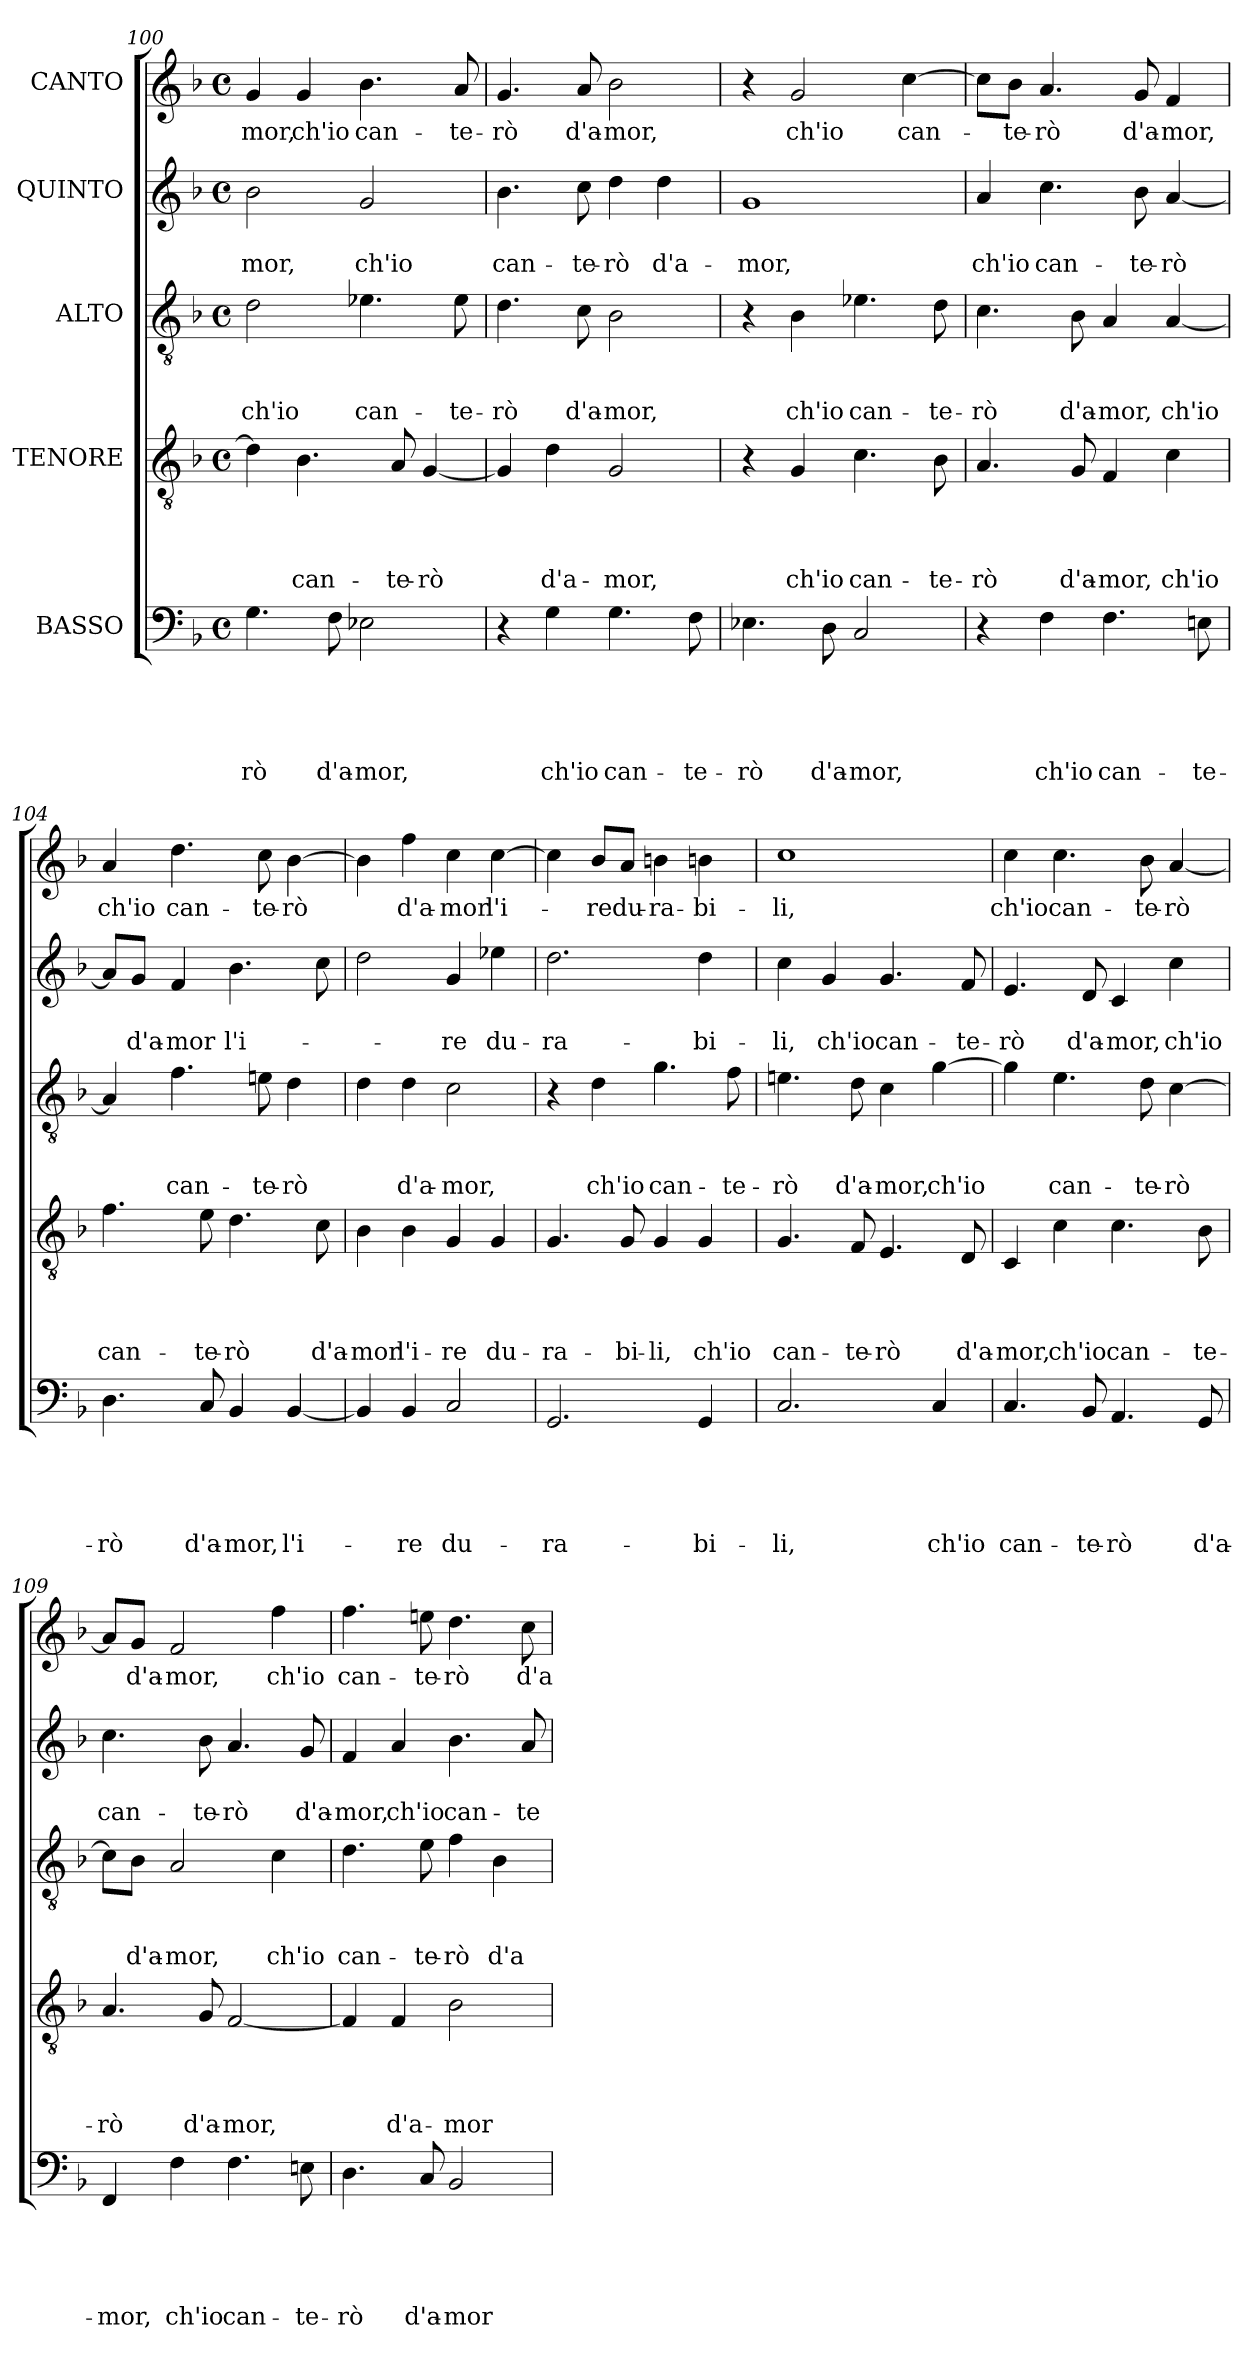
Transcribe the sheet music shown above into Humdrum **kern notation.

**kern	**text	**text	**text	**text	**text	**kern	**text	**text	**text	**text	**kern	**text	**text	**text	**kern	**text	**text	**kern	**text
*part5	*part5	*part5	*part5	*part5	*part5	*part4	*part4	*part4	*part4	*part4	*part3	*part3	*part3	*part3	*part2	*part2	*part2	*part1	*part1
*staff5	*staff5	*staff5	*staff5	*staff5	*staff5	*staff4	*staff4	*staff4	*staff4	*staff4	*staff3	*staff3	*staff3	*staff3	*staff2	*staff2	*staff2	*staff1	*staff1
*I"BASSO	*	*	*	*	*	*I"TENORE	*	*	*	*	*I"ALTO	*	*	*	*I"QUINTO	*	*	*I"CANTO	*
!!LO:LB:g=z
*clefF4	*	*	*	*	*	*clefGv2	*	*	*	*	*clefGv2	*	*	*	*clefG2	*	*	*clefG2	*
*k[b-]	*	*	*	*	*	*k[b-]	*	*	*	*	*k[b-]	*	*	*	*k[b-]	*	*	*k[b-]	*
*F:	*	*	*	*	*	*F:	*	*	*	*	*F:	*	*	*	*F:	*	*	*F:	*
*M4/4	*	*	*	*	*	*M4/4	*	*	*	*	*M4/4	*	*	*	*M4/4	*	*	*M4/4	*
*met(c)	*	*	*	*	*	*met(c)	*	*	*	*	*met(c)	*	*	*	*met(c)	*	*	*met(c)	*
=100	=100	=100	=100	=100	=100	=100	=100	=100	=100	=100	=100	=100	=100	=100	=100	=100	=100	=100	=100
!	!	!	!	!	!LO:LY:b	!	!	!	!	!	!	!	!	!LO:LY:b	!	!	!LO:LY:b	!	!LO:LY:b
4.G\	.	.	.	.	-rò	4d\]	.	.	.	.	2d\	.	.	ch'io	2b-\	.	-mor,	4g/	-mor,
!	!	!	!	!	!	!	!	!	!	!LO:LY:b	!	!	!	!	!	!	!	!	!LO:LY:b
.	.	.	.	.	.	4.B-\	.	.	.	can-	.	.	.	.	.	.	.	4g/	ch'io
!	!	!	!	!	!LO:LY:b	!	!	!	!	!	!	!	!	!	!	!	!	!	!
8F\	.	.	.	.	d'a-	.	.	.	.	.	.	.	.	.	.	.	.	.	.
!	!	!	!	!	!LO:LY:b	!	!	!	!	!	!	!	!	!LO:LY:b	!	!	!LO:LY:b	!	!LO:LY:b
2E-X\	.	.	.	.	-mor,	.	.	.	.	.	4.e-X\	.	.	can-	2g/	.	ch'io	4.b-\	can-
!	!	!	!	!	!	!	!	!	!	!LO:LY:b	!	!	!	!	!	!	!	!	!
.	.	.	.	.	.	8A/	.	.	.	-te-	.	.	.	.	.	.	.	.	.
!	!	!	!	!	!	!	!	!	!	!LO:LY:b	!	!	!	!	!	!	!	!	!
.	.	.	.	.	.	[<4G/	.	.	.	-rò	.	.	.	.	.	.	.	.	.
!	!	!	!	!	!	!	!	!	!	!	!	!	!	!LO:LY:b	!	!	!	!	!LO:LY:b
.	.	.	.	.	.	.	.	.	.	.	8e-i\	.	.	-te-	.	.	.	8a/	-te-
=101	=101	=101	=101	=101	=101	=101	=101	=101	=101	=101	=101	=101	=101	=101	=101	=101	=101	=101	=101
!	!	!	!	!	!	!	!	!	!	!	!	!	!	!LO:LY:b	!	!	!LO:LY:b	!	!LO:LY:b
4r	.	.	.	.	.	4G/]	.	.	.	.	4.d\	.	.	-rò	4.b-\	.	can-	4.g/	-rò
!	!	!	!	!	!LO:LY:b	!	!	!	!	!LO:LY:b	!	!	!	!	!	!	!	!	!
4G\	.	.	.	.	ch'io	4d\	.	.	.	d'a-	.	.	.	.	.	.	.	.	.
!	!	!	!	!	!	!	!	!	!	!	!	!	!	!LO:LY:b	!	!	!LO:LY:b	!	!LO:LY:b
.	.	.	.	.	.	.	.	.	.	.	8c\	.	.	d'a-	8cc\	.	-te-	8a/	d'a-
!	!	!	!	!	!LO:LY:b	!	!	!	!	!LO:LY:b	!	!	!	!LO:LY:b	!	!	!LO:LY:b	!	!LO:LY:b
4.G\	.	.	.	.	can-	2G/	.	.	.	-mor,	2B-\	.	.	-mor,	4dd\	.	-rò	2b-\	-mor,
!	!	!	!	!	!	!	!	!	!	!	!	!	!	!	!	!	!LO:LY:b	!	!
.	.	.	.	.	.	.	.	.	.	.	.	.	.	.	4dd\	.	d'a-	.	.
!	!	!	!	!	!LO:LY:b	!	!	!	!	!	!	!	!	!	!	!	!	!	!
8F\	.	.	.	.	-te-	.	.	.	.	.	.	.	.	.	.	.	.	.	.
=102	=102	=102	=102	=102	=102	=102	=102	=102	=102	=102	=102	=102	=102	=102	=102	=102	=102	=102	=102
!	!	!	!	!	!LO:LY:b	!	!	!	!	!	!	!	!	!	!	!	!LO:LY:b	!	!
4.E-X\	.	.	.	.	-rò	4r	.	.	.	.	4r	.	.	.	1g	.	-mor,	4r	.
!	!	!	!	!	!	!	!	!	!	!LO:LY:b	!	!	!	!LO:LY:b	!	!	!	!	!LO:LY:b
.	.	.	.	.	.	4G/	.	.	.	ch'io	4B-\	.	.	ch'io	.	.	.	2g/	ch'io
!	!	!	!	!	!LO:LY:b	!	!	!	!	!	!	!	!	!	!	!	!	!	!
8D\	.	.	.	.	d'a-	.	.	.	.	.	.	.	.	.	.	.	.	.	.
!	!	!	!	!	!LO:LY:b	!	!	!	!	!LO:LY:b	!	!	!	!LO:LY:b	!	!	!	!	!
2C/	.	.	.	.	-mor,	4.c\	.	.	.	can-	4.e-i\	.	.	can-	.	.	.	.	.
!	!	!	!	!	!	!	!	!	!	!	!	!	!	!	!	!	!	!	!LO:LY:b
.	.	.	.	.	.	.	.	.	.	.	.	.	.	.	.	.	.	[>4cc\	can-
!	!	!	!	!	!	!	!	!	!	!LO:LY:b	!	!	!	!LO:LY:b	!	!	!	!	!
.	.	.	.	.	.	8B-\	.	.	.	-te-	8d\	.	.	-te-	.	.	.	.	.
=103	=103	=103	=103	=103	=103	=103	=103	=103	=103	=103	=103	=103	=103	=103	=103	=103	=103	=103	=103
!	!	!	!	!	!	!	!	!	!	!LO:LY:b	!	!	!	!LO:LY:b	!	!	!LO:LY:b	!	!
4r	.	.	.	.	.	4.A/	.	.	.	-rò	4.c\	.	.	-rò	4a/	.	ch'io	8cc\L]	.
!	!	!	!	!	!	!	!	!	!	!	!	!	!	!	!	!	!	!	!LO:LY:b
.	.	.	.	.	.	.	.	.	.	.	.	.	.	.	.	.	.	8b-\J	-te-
!	!	!	!	!	!LO:LY:b	!	!	!	!	!	!	!	!	!	!	!	!LO:LY:b	!	!LO:LY:b
4F\	.	.	.	.	ch'io	.	.	.	.	.	.	.	.	.	4.cc\	.	can-	4.a/	-rò
!	!	!	!	!	!	!	!	!	!	!LO:LY:b	!	!	!	!LO:LY:b	!	!	!	!	!
.	.	.	.	.	.	8G/	.	.	.	d'a-	8B-\	.	.	d'a-	.	.	.	.	.
!	!	!	!	!	!LO:LY:b	!	!	!	!	!LO:LY:b	!	!	!	!LO:LY:b	!	!	!	!	!
4.F\	.	.	.	.	can-	4F/	.	.	.	-mor,	4A/	.	.	-mor,	.	.	.	.	.
!	!	!	!	!	!	!	!	!	!	!	!	!	!	!	!	!	!LO:LY:b	!	!LO:LY:b
.	.	.	.	.	.	.	.	.	.	.	.	.	.	.	8b-\	.	-te-	8g/	d'a-
!	!	!	!	!	!	!	!	!	!	!LO:LY:b	!	!	!	!LO:LY:b	!	!	!LO:LY:b	!	!LO:LY:b
.	.	.	.	.	.	4c\	.	.	.	ch'io	[<4A/	.	.	ch'io	[<4a/	.	-rò	4f/	-mor,
!	!	!	!	!	!LO:LY:b	!	!	!	!	!	!	!	!	!	!	!	!	!	!
8Eni\	.	.	.	.	-te-	.	.	.	.	.	.	.	.	.	.	.	.	.	.
=104	=104	=104	=104	=104	=104	=104	=104	=104	=104	=104	=104	=104	=104	=104	=104	=104	=104	=104	=104
!	!	!	!	!	!LO:LY:b	!	!	!	!	!LO:LY:b	!	!	!	!	!	!	!	!	!LO:LY:b
4.D\	.	.	.	.	-rò	4.f\	.	.	.	can-	4A/]	.	.	.	8a/L]	.	.	4a/	ch'io
!	!	!	!	!	!	!	!	!	!	!	!	!	!	!	!	!	!LO:LY:b	!	!
.	.	.	.	.	.	.	.	.	.	.	.	.	.	.	8g/J	.	d'a-	.	.
!	!	!	!	!	!	!	!	!	!	!	!	!	!	!LO:LY:b	!	!	!LO:LY:b:rj	!	!LO:LY:b
.	.	.	.	.	.	.	.	.	.	.	4.f\	.	.	can-	4f/	.	-mor	4.dd\	can-
!	!	!	!	!	!LO:LY:b	!	!	!	!	!LO:LY:b	!	!	!	!	!	!	!	!	!
8C/	.	.	.	.	d'a-	8e\	.	.	.	-te-	.	.	.	.	.	.	.	.	.
!	!	!	!	!	!LO:LY:b	!	!	!	!	!LO:LY:b	!	!	!	!	!	!	!LO:LY:b	!	!
4BB-/	.	.	.	.	-mor,	4.d\	.	.	.	-rò	.	.	.	.	4.b-\	.	l'i-	.	.
!	!	!	!	!	!	!	!	!	!	!	!	!	!	!LO:LY:b	!	!	!	!	!LO:LY:b
.	.	.	.	.	.	.	.	.	.	.	8eni\	.	.	-te-	.	.	.	8cc\	-te-
!	!	!	!	!	!LO:LY:b	!	!	!	!	!	!	!	!	!LO:LY:b	!	!	!	!	!LO:LY:b
[<4BB-/	.	.	.	.	l'i-	.	.	.	.	.	4d\	.	.	-rò	.	.	.	[<4b-\	-rò
!	!	!	!	!	!	!	!	!	!	!LO:LY:b	!	!	!	!	!	!	!	!	!
.	.	.	.	.	.	8c\	.	.	.	d'a-	.	.	.	.	8cc\	.	.	.	.
!!LO:LB:g=z
=105	=105	=105	=105	=105	=105	=105	=105	=105	=105	=105	=105	=105	=105	=105	=105	=105	=105	=105	=105
!	!	!	!	!	!	!	!	!	!	!LO:LY:b	!	!	!	!	!	!	!	!	!
4BB-/]	.	.	.	.	.	4B-\	.	.	.	-mor	4d\	.	.	.	2dd\	.	.	4b-\]	.
!	!	!	!	!	!LO:LY:b	!	!	!	!	!LO:LY:b	!	!	!	!LO:LY:b	!	!	!	!	!LO:LY:b
4BB-/	.	.	.	.	-re	4B-\	.	.	.	l'i-	4d\	.	.	d'a-	.	.	.	4ff\	d'a-
!	!	!	!	!	!LO:LY:b	!	!	!	!	!LO:LY:b	!	!	!	!LO:LY:b	!	!	!LO:LY:b	!	!LO:LY:b
2C/	.	.	.	.	du-	4G/	.	.	.	-re	2c\	.	.	-mor,	4g/	.	-re	4cc\	-mor
!	!	!	!	!	!	!	!	!	!	!LO:LY:b	!	!	!	!	!	!	!LO:LY:b	!	!LO:LY:b
.	.	.	.	.	.	4G/	.	.	.	du-	.	.	.	.	4ee-X\	.	du-	[>4cc\	l'i-
=106	=106	=106	=106	=106	=106	=106	=106	=106	=106	=106	=106	=106	=106	=106	=106	=106	=106	=106	=106
!	!	!	!	!	!LO:LY:b	!	!	!	!	!LO:LY:b	!	!	!	!	!	!	!LO:LY:b	!	!
2.GG/	.	.	.	.	-ra-	4.G/	.	.	.	-ra-	4r	.	.	.	2.dd\	.	-ra-	4cc\]	.
!	!	!	!	!	!	!	!	!	!	!	!	!	!	!LO:LY:b	!	!	!	!	!LO:LY:b
.	.	.	.	.	.	.	.	.	.	.	4d\	.	.	ch'io	.	.	.	8b-/L	-re
!	!	!	!	!	!	!	!	!	!	!LO:LY:b	!	!	!	!	!	!	!	!	!LO:LY:b
.	.	.	.	.	.	8G/	.	.	.	-bi-	.	.	.	.	.	.	.	8a/J	du-
!	!	!	!	!	!	!	!	!	!	!LO:LY:b	!	!	!	!LO:LY:b	!	!	!	!	!LO:LY:b
.	.	.	.	.	.	4G/	.	.	.	-li,	4.g\	.	.	can-	.	.	.	4bn\	-ra-
!	!	!	!	!	!LO:LY:b	!	!	!	!	!LO:LY:b	!	!	!	!	!	!	!LO:LY:b	!	!LO:LY:b
4GG/	.	.	.	.	-bi-	4G/	.	.	.	ch'io	.	.	.	.	4dd\	.	-bi-	4bni\	-bi-
!	!	!	!	!	!	!	!	!	!	!	!	!	!	!LO:LY:b	!	!	!	!	!
.	.	.	.	.	.	.	.	.	.	.	8f\	.	.	-te-	.	.	.	.	.
=107	=107	=107	=107	=107	=107	=107	=107	=107	=107	=107	=107	=107	=107	=107	=107	=107	=107	=107	=107
!	!	!	!	!	!LO:LY:b	!	!	!	!	!LO:LY:b	!	!	!	!LO:LY:b	!	!	!LO:LY:b	!	!LO:LY:b
2.C/	.	.	.	.	-li,	4.G/	.	.	.	can-	4.eni\	.	.	-rò	4cc\	.	-li,	1cc	-li,
!	!	!	!	!	!	!	!	!	!	!	!	!	!	!	!	!	!LO:LY:b	!	!
.	.	.	.	.	.	.	.	.	.	.	.	.	.	.	4g/	.	ch'io	.	.
!	!	!	!	!	!	!	!	!	!	!LO:LY:b	!	!	!	!LO:LY:b	!	!	!	!	!
.	.	.	.	.	.	8F/	.	.	.	-te-	8d\	.	.	d'a-	.	.	.	.	.
!	!	!	!	!	!	!	!	!	!	!LO:LY:b	!	!	!	!LO:LY:b	!	!	!LO:LY:b	!	!
.	.	.	.	.	.	4.E/	.	.	.	-rò	4c\	.	.	-mor,	4.g/	.	can-	.	.
!	!	!	!	!	!LO:LY:b	!	!	!	!	!	!	!	!	!LO:LY:b	!	!	!	!	!
4C/	.	.	.	.	ch'io	.	.	.	.	.	[>4g\	.	.	ch'io	.	.	.	.	.
!	!	!	!	!	!	!	!	!	!	!LO:LY:b	!	!	!	!	!	!	!LO:LY:b	!	!
.	.	.	.	.	.	8D/	.	.	.	d'a-	.	.	.	.	8f/	.	-te-	.	.
=108	=108	=108	=108	=108	=108	=108	=108	=108	=108	=108	=108	=108	=108	=108	=108	=108	=108	=108	=108
!	!	!	!	!	!LO:LY:b	!	!	!	!	!LO:LY:b	!	!	!	!	!	!	!LO:LY:b	!	!LO:LY:b
4.C/	.	.	.	.	can-	4C/	.	.	.	-mor,	4g\]	.	.	.	4.e/	.	-rò	4cc\	ch'io
!	!	!	!	!	!	!	!	!	!	!LO:LY:b	!	!	!	!LO:LY:b	!	!	!	!	!LO:LY:b
.	.	.	.	.	.	4c\	.	.	.	ch'io	4.e\	.	.	can-	.	.	.	4.cc\	can-
!	!	!	!	!	!LO:LY:b	!	!	!	!	!	!	!	!	!	!	!	!LO:LY:b	!	!
8BB-/	.	.	.	.	-te-	.	.	.	.	.	.	.	.	.	8d/	.	d'a-	.	.
!	!	!	!	!	!LO:LY:b	!	!	!	!	!LO:LY:b	!	!	!	!	!	!	!LO:LY:b	!	!
4.AA/	.	.	.	.	-rò	4.c\	.	.	.	can-	.	.	.	.	4c/	.	-mor,	.	.
!	!	!	!	!	!	!	!	!	!	!	!	!	!	!LO:LY:b	!	!	!	!	!LO:LY:b
.	.	.	.	.	.	.	.	.	.	.	8d\	.	.	-te-	.	.	.	8b-\	-te-
!	!	!	!	!	!	!	!	!	!	!	!	!	!	!LO:LY:b	!	!	!LO:LY:b	!	!LO:LY:b
.	.	.	.	.	.	.	.	.	.	.	[>4c\	.	.	-rò	4cc\	.	ch'io	[<4a/	-rò
!	!	!	!	!	!LO:LY:b	!	!	!	!	!LO:LY:b	!	!	!	!	!	!	!	!	!
8GG/	.	.	.	.	d'a-	8B-\	.	.	.	-te-	.	.	.	.	.	.	.	.	.
=109	=109	=109	=109	=109	=109	=109	=109	=109	=109	=109	=109	=109	=109	=109	=109	=109	=109	=109	=109
!	!	!	!	!	!LO:LY:b	!	!	!	!	!LO:LY:b	!	!	!	!	!	!	!LO:LY:b	!	!
4FF/	.	.	.	.	-mor,	4.A/	.	.	.	-rò	8c\L]	.	.	.	4.cc\	.	can-	8a/L]	.
!	!	!	!	!	!	!	!	!	!	!	!	!	!	!LO:LY:b	!	!	!	!	!LO:LY:b
.	.	.	.	.	.	.	.	.	.	.	8B-\J	.	.	d'a-	.	.	.	8g/J	d'a-
!	!	!	!	!	!LO:LY:b	!	!	!	!	!	!	!	!	!LO:LY:b	!	!	!	!	!LO:LY:b
4F\	.	.	.	.	ch'io	.	.	.	.	.	2A/	.	.	-mor,	.	.	.	2f/	-mor,
!	!	!	!	!	!	!	!	!	!	!LO:LY:b	!	!	!	!	!	!	!LO:LY:b	!	!
.	.	.	.	.	.	8G/	.	.	.	d'a-	.	.	.	.	8b-\	.	-te-	.	.
!	!	!	!	!	!LO:LY:b	!	!	!	!	!LO:LY:b	!	!	!	!	!	!	!LO:LY:b	!	!
4.F\	.	.	.	.	can-	[>2F/	.	.	.	-mor,	.	.	.	.	4.a/	.	-rò	.	.
!	!	!	!	!	!	!	!	!	!	!	!	!	!	!LO:LY:b	!	!	!	!	!LO:LY:b
.	.	.	.	.	.	.	.	.	.	.	4c\	.	.	ch'io	.	.	.	4ff\	ch'io
!	!	!	!	!	!LO:LY:b	!	!	!	!	!	!	!	!	!	!	!	!LO:LY:b	!	!
8Eni\	.	.	.	.	-te-	.	.	.	.	.	.	.	.	.	8g/	.	d'a-	.	.
!!LO:PB:g=z
=110	=110	=110	=110	=110	=110	=110	=110	=110	=110	=110	=110	=110	=110	=110	=110	=110	=110	=110	=110
!	!	!	!	!	!LO:LY:b	!	!	!	!	!	!	!	!	!LO:LY:b	!	!	!LO:LY:b	!	!LO:LY:b
4.D\	.	.	.	.	-rò	4F/]	.	.	.	.	4.d\	.	.	can-	4f/	.	-mor,	4.ff\	can-
!	!	!	!	!	!	!	!	!	!	!LO:LY:b	!	!	!	!	!	!	!LO:LY:b	!	!
.	.	.	.	.	.	4F/	.	.	.	d'a-	.	.	.	.	4a/	.	ch'io	.	.
!	!	!	!	!	!LO:LY:b	!	!	!	!	!	!	!	!	!LO:LY:b	!	!	!	!	!LO:LY:b
8C/	.	.	.	.	d'a-	.	.	.	.	.	8e\	.	.	-te-	.	.	.	8eeni\	-te-
!	!	!	!	!	!LO:LY:b	!	!	!	!	!LO:LY:b	!	!	!	!LO:LY:b	!	!	!LO:LY:b	!	!LO:LY:b
2BB-/	.	.	.	.	-mor	2B-\	.	.	.	-mor	4f\	.	.	-rò	4.b-\	.	can-	4.dd\	-rò
!	!	!	!	!	!	!	!	!	!	!	!	!	!	!LO:LY:b	!	!	!	!	!
.	.	.	.	.	.	.	.	.	.	.	4B-\	.	.	d'a-	.	.	.	.	.
!	!	!	!	!	!	!	!	!	!	!	!	!	!	!	!	!	!LO:LY:b	!	!LO:LY:b
.	.	.	.	.	.	.	.	.	.	.	.	.	.	.	8a/	.	-te-	8cc\	d'a-
=	=	=	=	=	=	=	=	=	=	=	=	=	=	=	=	=	=	=	=
*-	*-	*-	*-	*-	*-	*-	*-	*-	*-	*-	*-	*-	*-	*-	*-	*-	*-	*-	*-
